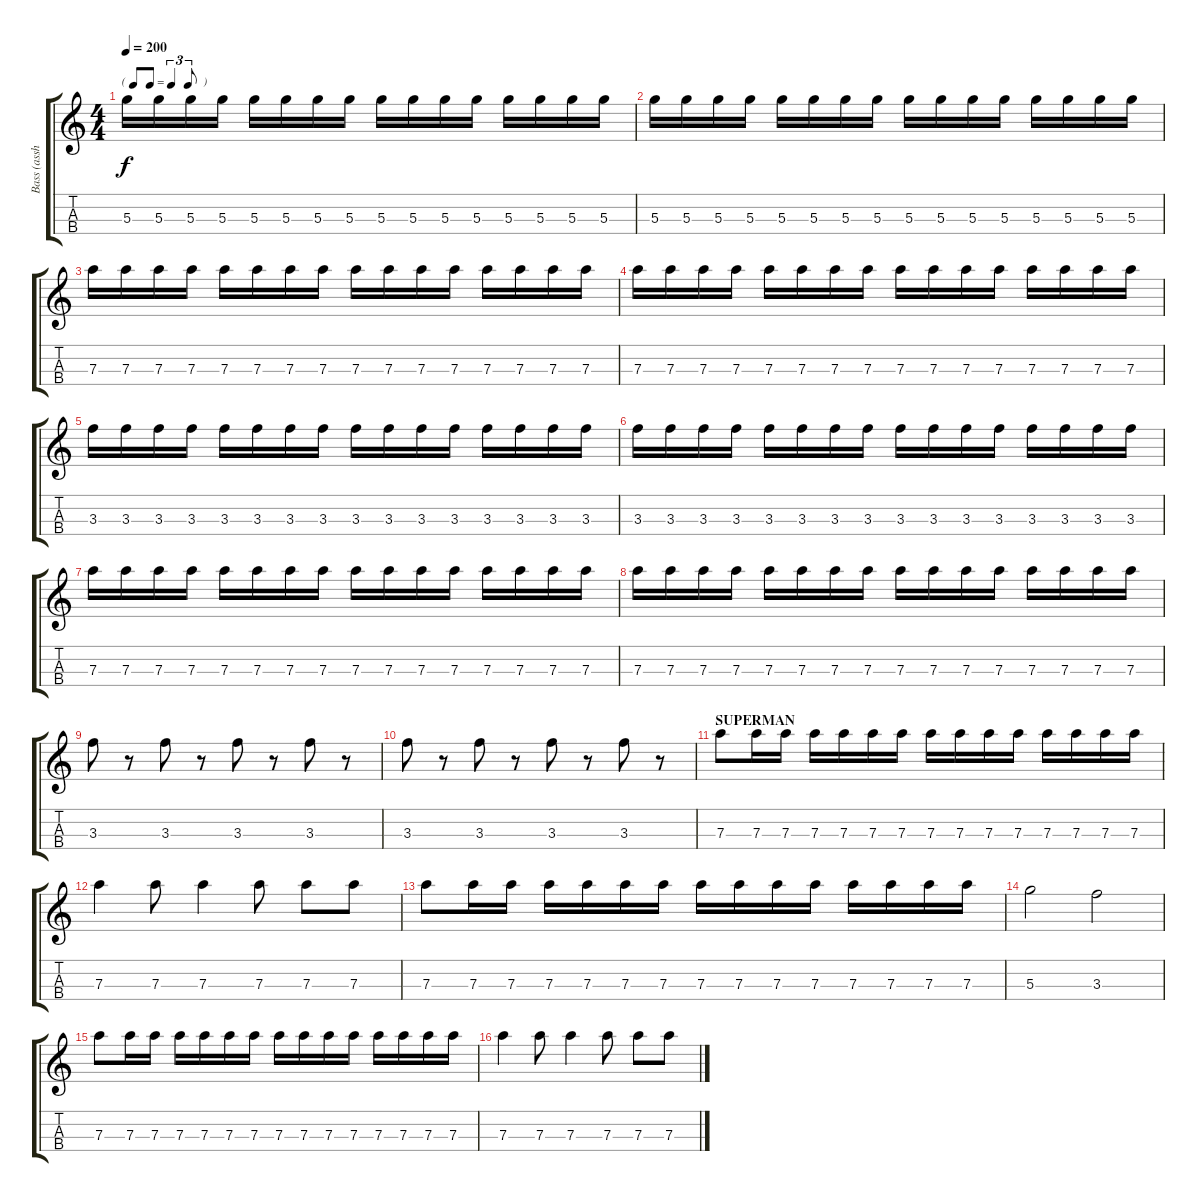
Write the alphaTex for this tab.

\track ("Bass (asshole)" "Bass (assh") {instrument electricbasspick}
\staff {score tabs}
\tuning (E5 A4 D4 G3) {hide}
\ts (4 4)
\tf triplet8th
\tempo 200
\clef g2
\ks c
5.3.16{dy f} 5.3.16 5.3.16 5.3.16 5.3.16 5.3.16 5.3.16 5.3.16 5.3.16 5.3.16 5.3.16 5.3.16 5.3.16 5.3.16 5.3.16 5.3.16 |
5.3.16 5.3.16 5.3.16 5.3.16 5.3.16 5.3.16 5.3.16 5.3.16 5.3.16 5.3.16 5.3.16 5.3.16 5.3.16 5.3.16 5.3.16 5.3.16 |
7.3.16 7.3.16 7.3.16 7.3.16 7.3.16 7.3.16 7.3.16 7.3.16 7.3.16 7.3.16 7.3.16 7.3.16 7.3.16 7.3.16 7.3.16 7.3.16 |
7.3.16 7.3.16 7.3.16 7.3.16 7.3.16 7.3.16 7.3.16 7.3.16 7.3.16 7.3.16 7.3.16 7.3.16 7.3.16 7.3.16 7.3.16 7.3.16 |
3.3.16 3.3.16 3.3.16 3.3.16 3.3.16 3.3.16 3.3.16 3.3.16 3.3.16 3.3.16 3.3.16 3.3.16 3.3.16 3.3.16 3.3.16 3.3.16 |
3.3.16 3.3.16 3.3.16 3.3.16 3.3.16 3.3.16 3.3.16 3.3.16 3.3.16 3.3.16 3.3.16 3.3.16 3.3.16 3.3.16 3.3.16 3.3.16 |
7.3.16 7.3.16 7.3.16 7.3.16 7.3.16 7.3.16 7.3.16 7.3.16 7.3.16 7.3.16 7.3.16 7.3.16 7.3.16 7.3.16 7.3.16 7.3.16 |
7.3.16 7.3.16 7.3.16 7.3.16 7.3.16 7.3.16 7.3.16 7.3.16 7.3.16 7.3.16 7.3.16 7.3.16 7.3.16 7.3.16 7.3.16 7.3.16 |
3.3.8 r.8 3.3.8 r.8 3.3.8 r.8 3.3.8 r.8 |
3.3.8 r.8 3.3.8 r.8 3.3.8 r.8 3.3.8 r.8 |
\section ("" "SUPERMAN")
7.3.8 7.3.16 7.3.16 7.3.16 7.3.16 7.3.16 7.3.16 7.3.16 7.3.16 7.3.16 7.3.16 7.3.16 7.3.16 7.3.16 7.3.16 |
7.3.4 7.3.8 7.3.4 7.3.8 7.3.8 7.3.8 |
7.3.8 7.3.16 7.3.16 7.3.16 7.3.16 7.3.16 7.3.16 7.3.16 7.3.16 7.3.16 7.3.16 7.3.16 7.3.16 7.3.16 7.3.16 |
5.3.2 3.3.2 |
7.3.8 7.3.16 7.3.16 7.3.16 7.3.16 7.3.16 7.3.16 7.3.16 7.3.16 7.3.16 7.3.16 7.3.16 7.3.16 7.3.16 7.3.16 |
7.3.4 7.3.8 7.3.4 7.3.8 7.3.8 7.3.8
